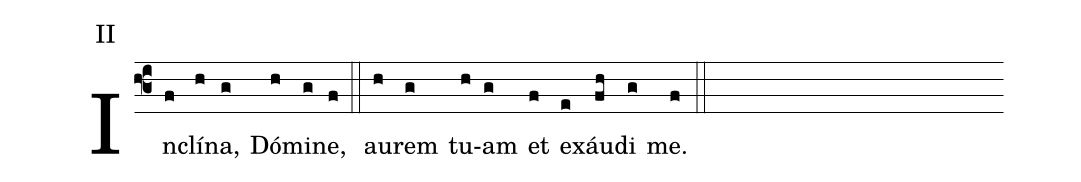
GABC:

annotation: II;
%%
(f3)In(f)clí(h)na,(g) Dó(h)mi(g)ne,(f) (::) au(h)rem(g) tu(h)am(g) et(f) e(e)xáu(fh)di(g) me.(f) (::)
